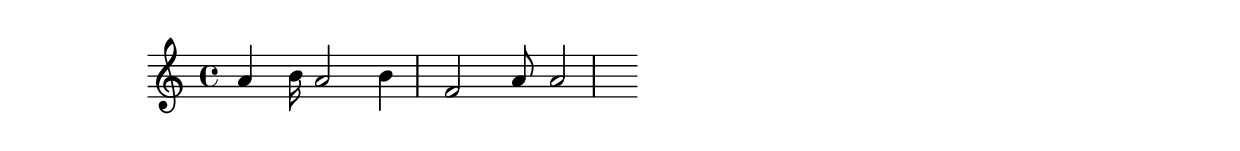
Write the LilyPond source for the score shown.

%{
Welcome to LilyPond
===================

Congratulations, LilyPond has been installed successfully.

Now to take it for the first test run.

  1. Save this file

  2. Select

       Compile > Typeset file

  from the menu.

  The file is processed, and

  3.  The PDF viewer will pop up. Click one of the noteheads.


That's it.  For more information, visit http://lilypond.org .

%}

\version "2.20.0"  % necessary for upgrading to future LilyPond versions.

\relative {
a'4 b16 a2 b4 f2 a8 a2 
}
